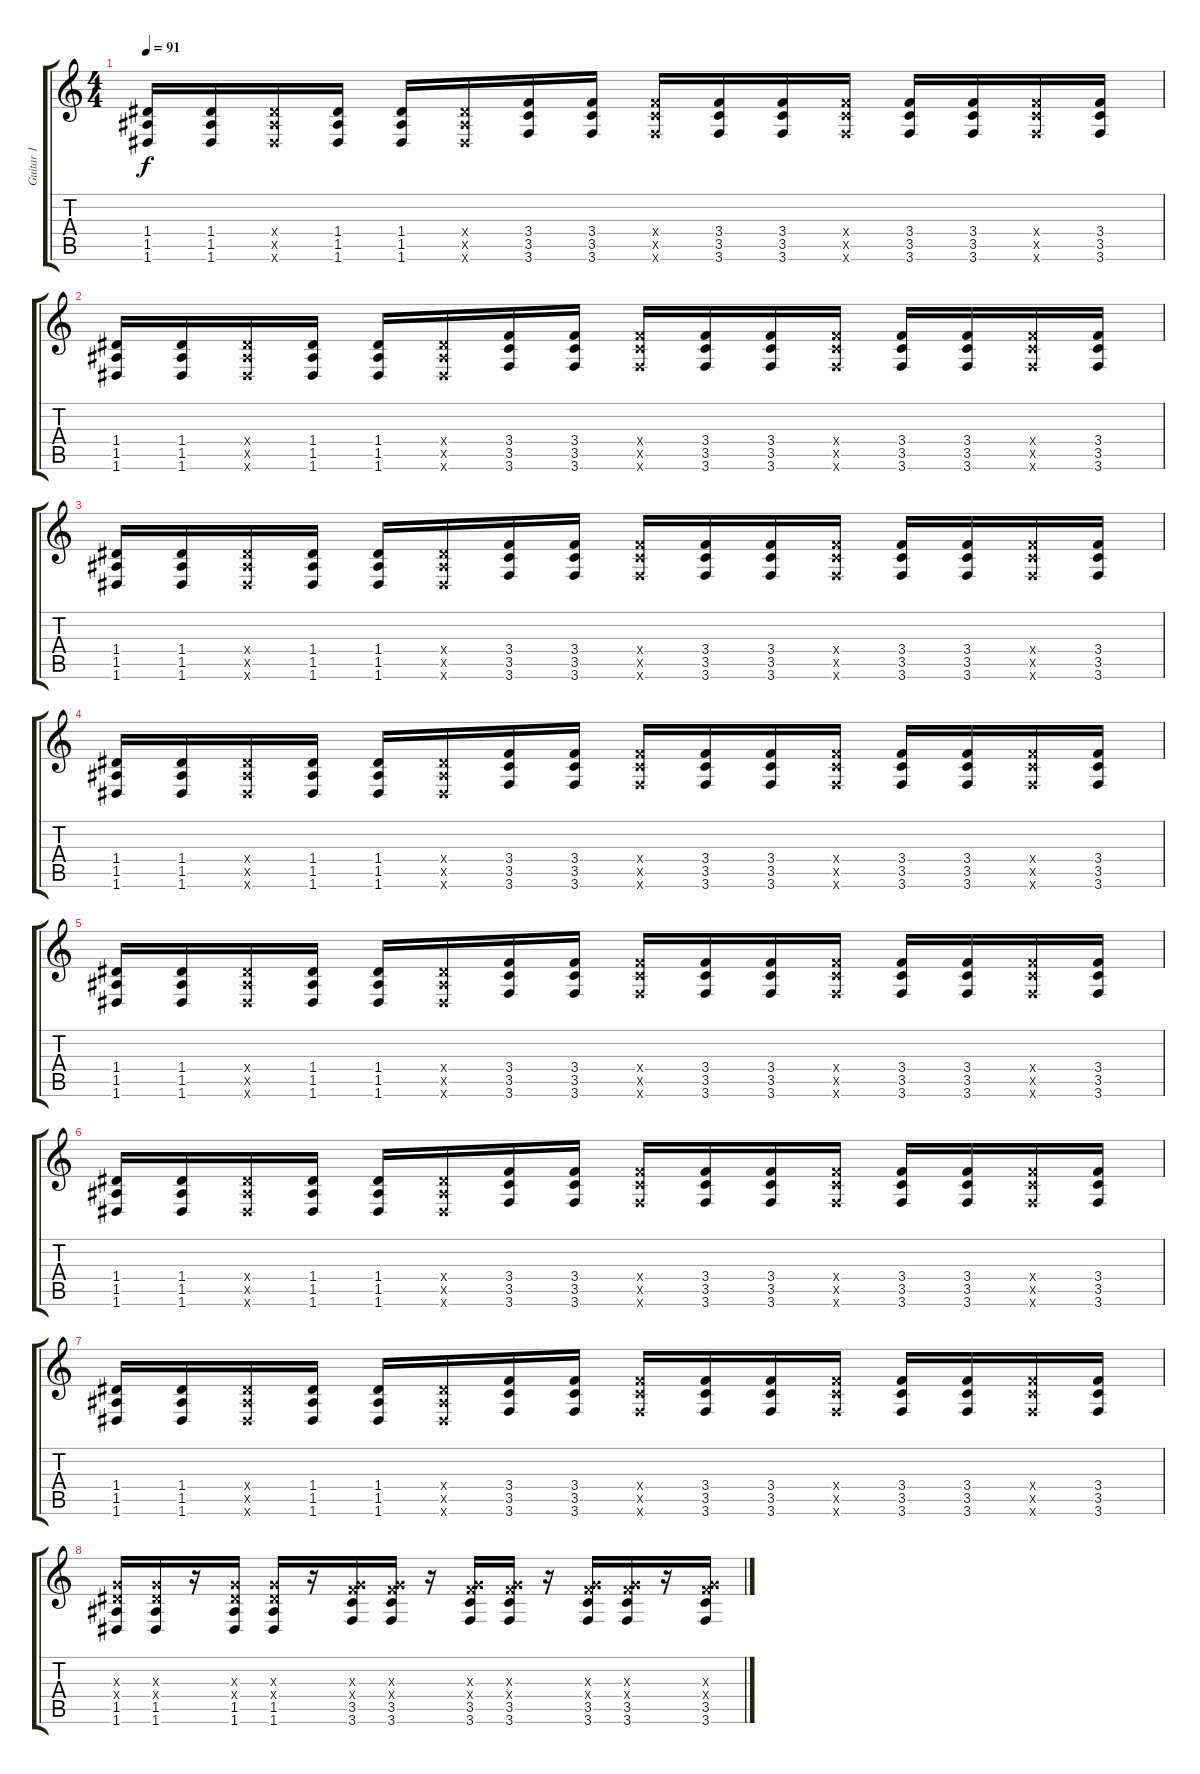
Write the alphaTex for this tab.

\track ("Guitar 1" "Guitar 1") {instrument distortionguitar}
\staff {score tabs}
\tuning (E4 B3 G3 D3 A2 D2) {hide}
\ts (4 4)
\tempo 91
\clef g2
\ks c
(1.4 1.5 1.6).16{dy f instrument distortionguitar} (1.4 1.5 1.6).16 (1.4{x} 1.5{x} 1.6{x}).16 (1.4 1.5 1.6).16 (1.4 1.5 1.6).16 (1.4{x} 1.5{x} 1.6{x}).16 (3.4 3.5 3.6).16 (3.4 3.5 3.6).16 (3.4{x} 3.5{x} 3.6{x}).16 (3.4 3.5 3.6).16 (3.4 3.5 3.6).16 (3.4{x} 3.5{x} 3.6{x}).16 (3.4 3.5 3.6).16 (3.4 3.5 3.6).16 (3.4{x} 3.5{x} 3.6{x}).16 (3.4 3.5 3.6).16 |
(1.4 1.5 1.6).16 (1.4 1.5 1.6).16 (1.4{x} 1.5{x} 1.6{x}).16 (1.4 1.5 1.6).16 (1.4 1.5 1.6).16 (1.4{x} 1.5{x} 1.6{x}).16 (3.4 3.5 3.6).16 (3.4 3.5 3.6).16 (3.4{x} 3.5{x} 3.6{x}).16 (3.4 3.5 3.6).16 (3.4 3.5 3.6).16 (3.4{x} 3.5{x} 3.6{x}).16 (3.4 3.5 3.6).16 (3.4 3.5 3.6).16 (3.4{x} 3.5{x} 3.6{x}).16 (3.4 3.5 3.6).16 |
(1.4 1.5 1.6).16 (1.4 1.5 1.6).16 (1.4{x} 1.5{x} 1.6{x}).16 (1.4 1.5 1.6).16 (1.4 1.5 1.6).16 (1.4{x} 1.5{x} 1.6{x}).16 (3.4 3.5 3.6).16 (3.4 3.5 3.6).16 (3.4{x} 3.5{x} 3.6{x}).16 (3.4 3.5 3.6).16 (3.4 3.5 3.6).16 (3.4{x} 3.5{x} 3.6{x}).16 (3.4 3.5 3.6).16 (3.4 3.5 3.6).16 (3.4{x} 3.5{x} 3.6{x}).16 (3.4 3.5 3.6).16 |
(1.4 1.5 1.6).16 (1.4 1.5 1.6).16 (1.4{x} 1.5{x} 1.6{x}).16 (1.4 1.5 1.6).16 (1.4 1.5 1.6).16 (1.4{x} 1.5{x} 1.6{x}).16 (3.4 3.5 3.6).16 (3.4 3.5 3.6).16 (3.4{x} 3.5{x} 3.6{x}).16 (3.4 3.5 3.6).16 (3.4 3.5 3.6).16 (3.4{x} 3.5{x} 3.6{x}).16 (3.4 3.5 3.6).16 (3.4 3.5 3.6).16 (3.4{x} 3.5{x} 3.6{x}).16 (3.4 3.5 3.6).16 |
(1.4 1.5 1.6).16 (1.4 1.5 1.6).16 (1.4{x} 1.5{x} 1.6{x}).16 (1.4 1.5 1.6).16 (1.4 1.5 1.6).16 (1.4{x} 1.5{x} 1.6{x}).16 (3.4 3.5 3.6).16 (3.4 3.5 3.6).16 (3.4{x} 3.5{x} 3.6{x}).16 (3.4 3.5 3.6).16 (3.4 3.5 3.6).16 (3.4{x} 3.5{x} 3.6{x}).16 (3.4 3.5 3.6).16 (3.4 3.5 3.6).16 (3.4{x} 3.5{x} 3.6{x}).16 (3.4 3.5 3.6).16 |
(1.4 1.5 1.6).16 (1.4 1.5 1.6).16 (1.4{x} 1.5{x} 1.6{x}).16 (1.4 1.5 1.6).16 (1.4 1.5 1.6).16 (1.4{x} 1.5{x} 1.6{x}).16 (3.4 3.5 3.6).16 (3.4 3.5 3.6).16 (3.4{x} 3.5{x} 3.6{x}).16 (3.4 3.5 3.6).16 (3.4 3.5 3.6).16 (3.4{x} 3.5{x} 3.6{x}).16 (3.4 3.5 3.6).16 (3.4 3.5 3.6).16 (3.4{x} 3.5{x} 3.6{x}).16 (3.4 3.5 3.6).16 |
(1.4 1.5 1.6).16 (1.4 1.5 1.6).16 (1.4{x} 1.5{x} 1.6{x}).16 (1.4 1.5 1.6).16 (1.4 1.5 1.6).16 (1.4{x} 1.5{x} 1.6{x}).16 (3.4 3.5 3.6).16 (3.4 3.5 3.6).16 (3.4{x} 3.5{x} 3.6{x}).16 (3.4 3.5 3.6).16 (3.4 3.5 3.6).16 (3.4{x} 3.5{x} 3.6{x}).16 (3.4 3.5 3.6).16 (3.4 3.5 3.6).16 (3.4{x} 3.5{x} 3.6{x}).16 (3.4 3.5 3.6).16 |
(0.3{x} 1.4{x} 1.5 1.6).16 (0.3{x} 1.4{x} 1.5 1.6).16 r.16 (0.3{x} 1.4{x} 1.5 1.6).16 (0.3{x} 1.4{x} 1.5 1.6).16 r.16 (0.3{x} 3.4{x} 3.5 3.6).16 (0.3{x} 3.4{x} 3.5 3.6).16 r.16 (0.3{x} 3.4{x} 3.5 3.6).16 (0.3{x} 3.4{x} 3.5 3.6).16 r.16 (0.3{x} 3.4{x} 3.5 3.6).16 (0.3{x} 3.4{x} 3.5 3.6).16 r.16 (0.3{x} 3.4{x} 3.5 3.6).16
